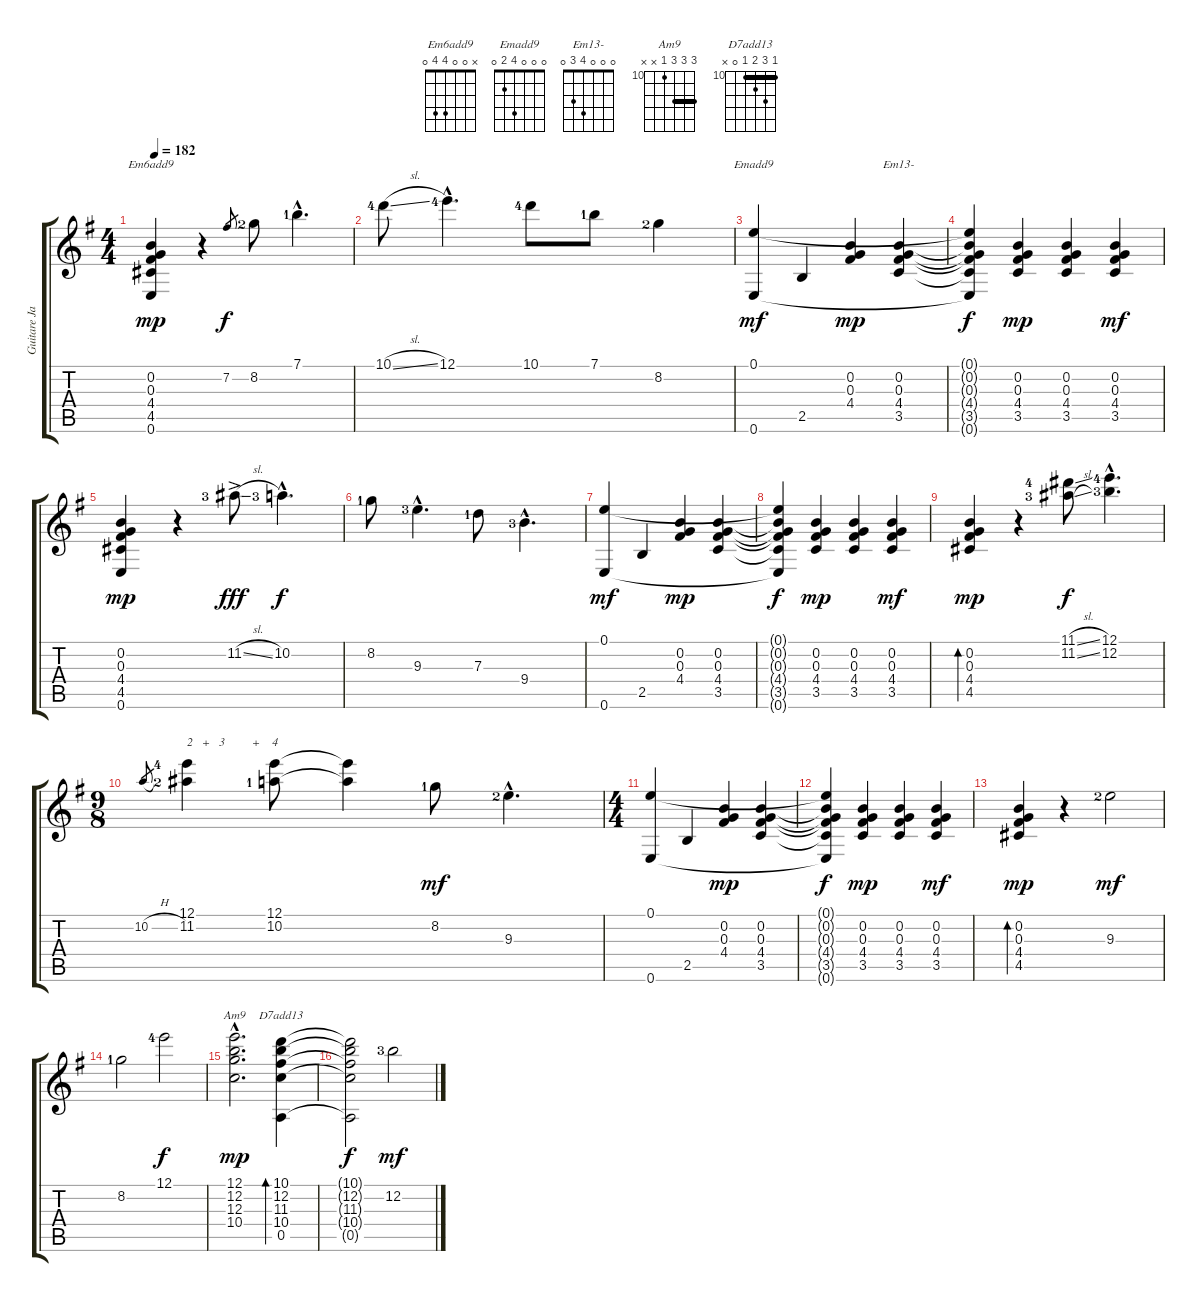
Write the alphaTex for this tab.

\track ("Guitare Jazz" "Guitare Ja") {instrument acousticguitarnylon}
\staff {score tabs}
\tuning (E4 B3 G3 D3 A2 E2) {hide}
\chord ("Em6add9" x 0 0 4 4 0)
\chord ("Emadd9" 0 0 0 4 2 0)
\chord ("Em13-" 0 0 0 4 3 0)
\chord ("Am9" 12 12 12 10 x x) {firstfret 10 barre 12}
\chord ("D7add13" 10 12 11 10 0 x) {firstfret 10 barre 10}
\ts (4 4)
\tempo 182
\clef g2
\ks eminor
(0.2 0.3 4.4 4.5 0.6).4{ch "Em6add9" dy mp} r.4 7.2.8{gr dy f} 8.2{lf 3}.8 7.1{hac lf 2}.4{d} |
10.1{sl lf 5}.8 12.1{hac lf 5}.4{d} 10.1{lf 5}.8 7.1{lf 2}.8 8.2{lf 3}.4 |
(0.1 0.6).4{ch "Emadd9" dy mf} 2.5.4 (0.2 0.3 4.4).4{dy mp} (0.2 0.3 4.4 3.5).4{ch "Em13-"} |
(0.1{t} 0.2{t} 0.3{t} 4.4{t} 3.5{t} 0.6{t}).4{dy f} (0.2 0.3 4.4 3.5).4{dy mp} (0.2 0.3 4.4 3.5).4 (0.2 0.3 4.4 3.5).4{dy mf} |
(0.2 0.3 4.4 4.5 0.6).4{dy mp} r.4 11.2{sl ac lf 4}.8{dy fff} 10.2{hac lf 4}.4{d dy f} |
8.2{lf 2}.8 9.3{hac lf 4}.4{d} 7.3{lf 2}.8 9.4{hac lf 4}.4{d} |
(0.1 0.6).4{dy mf} 2.5.4 (0.2 0.3 4.4).4{dy mp} (0.2 0.3 4.4 3.5).4 |
(0.1{t} 0.2{t} 0.3{t} 4.4{t} 3.5{t} 0.6{t}).4{dy f} (0.2 0.3 4.4 3.5).4{dy mp} (0.2 0.3 4.4 3.5).4 (0.2 0.3 4.4 3.5).4{dy mf} |
(0.2 0.3 4.4 4.5).4{bd 240 dy mp} r.4 (11.1{sl lf 5} 11.2{sl lf 4}).8{dy f} (12.1{hac lf 5} 12.2{hac lf 4}).4{d} |
\ts (9 8)
10.2{h}.8{gr} (12.1{lf 5} 11.2{lf 3}).4{txt "2   +   3         +    4  "} (12.1 10.2{lf 2}).8 (12.1{t} 10.2{t}).4 8.2{lf 2}.8{dy mf} 9.3{hac lf 3}.4{d} |
\ts (4 4)
(0.1 0.6).4 2.5.4 (0.2 0.3 4.4).4{dy mp} (0.2 0.3 4.4 3.5).4 |
(0.1{t} 0.2{t} 0.3{t} 4.4{t} 3.5{t} 0.6{t}).4{dy f} (0.2 0.3 4.4 3.5).4{dy mp} (0.2 0.3 4.4 3.5).4 (0.2 0.3 4.4 3.5).4{dy mf} |
(0.2 0.3 4.4 4.5).4{bd 60 dy mp} r.4 9.3{lf 3}.2{dy mf} |
8.2{lf 2}.2 12.1{lf 5}.2{dy f} |
(12.1{hac} 12.2{hac} 12.3{hac} 10.4{hac}).2{d ch "Am9" dy mp} (10.1 12.2 11.3 10.4 0.5).4{bd 240 ch "D7add13"} |
(10.1{t} 12.2{t} 11.3{t} 10.4{t} 0.5{t}).2{dy f} 12.2{lf 4}.2{dy mf}
